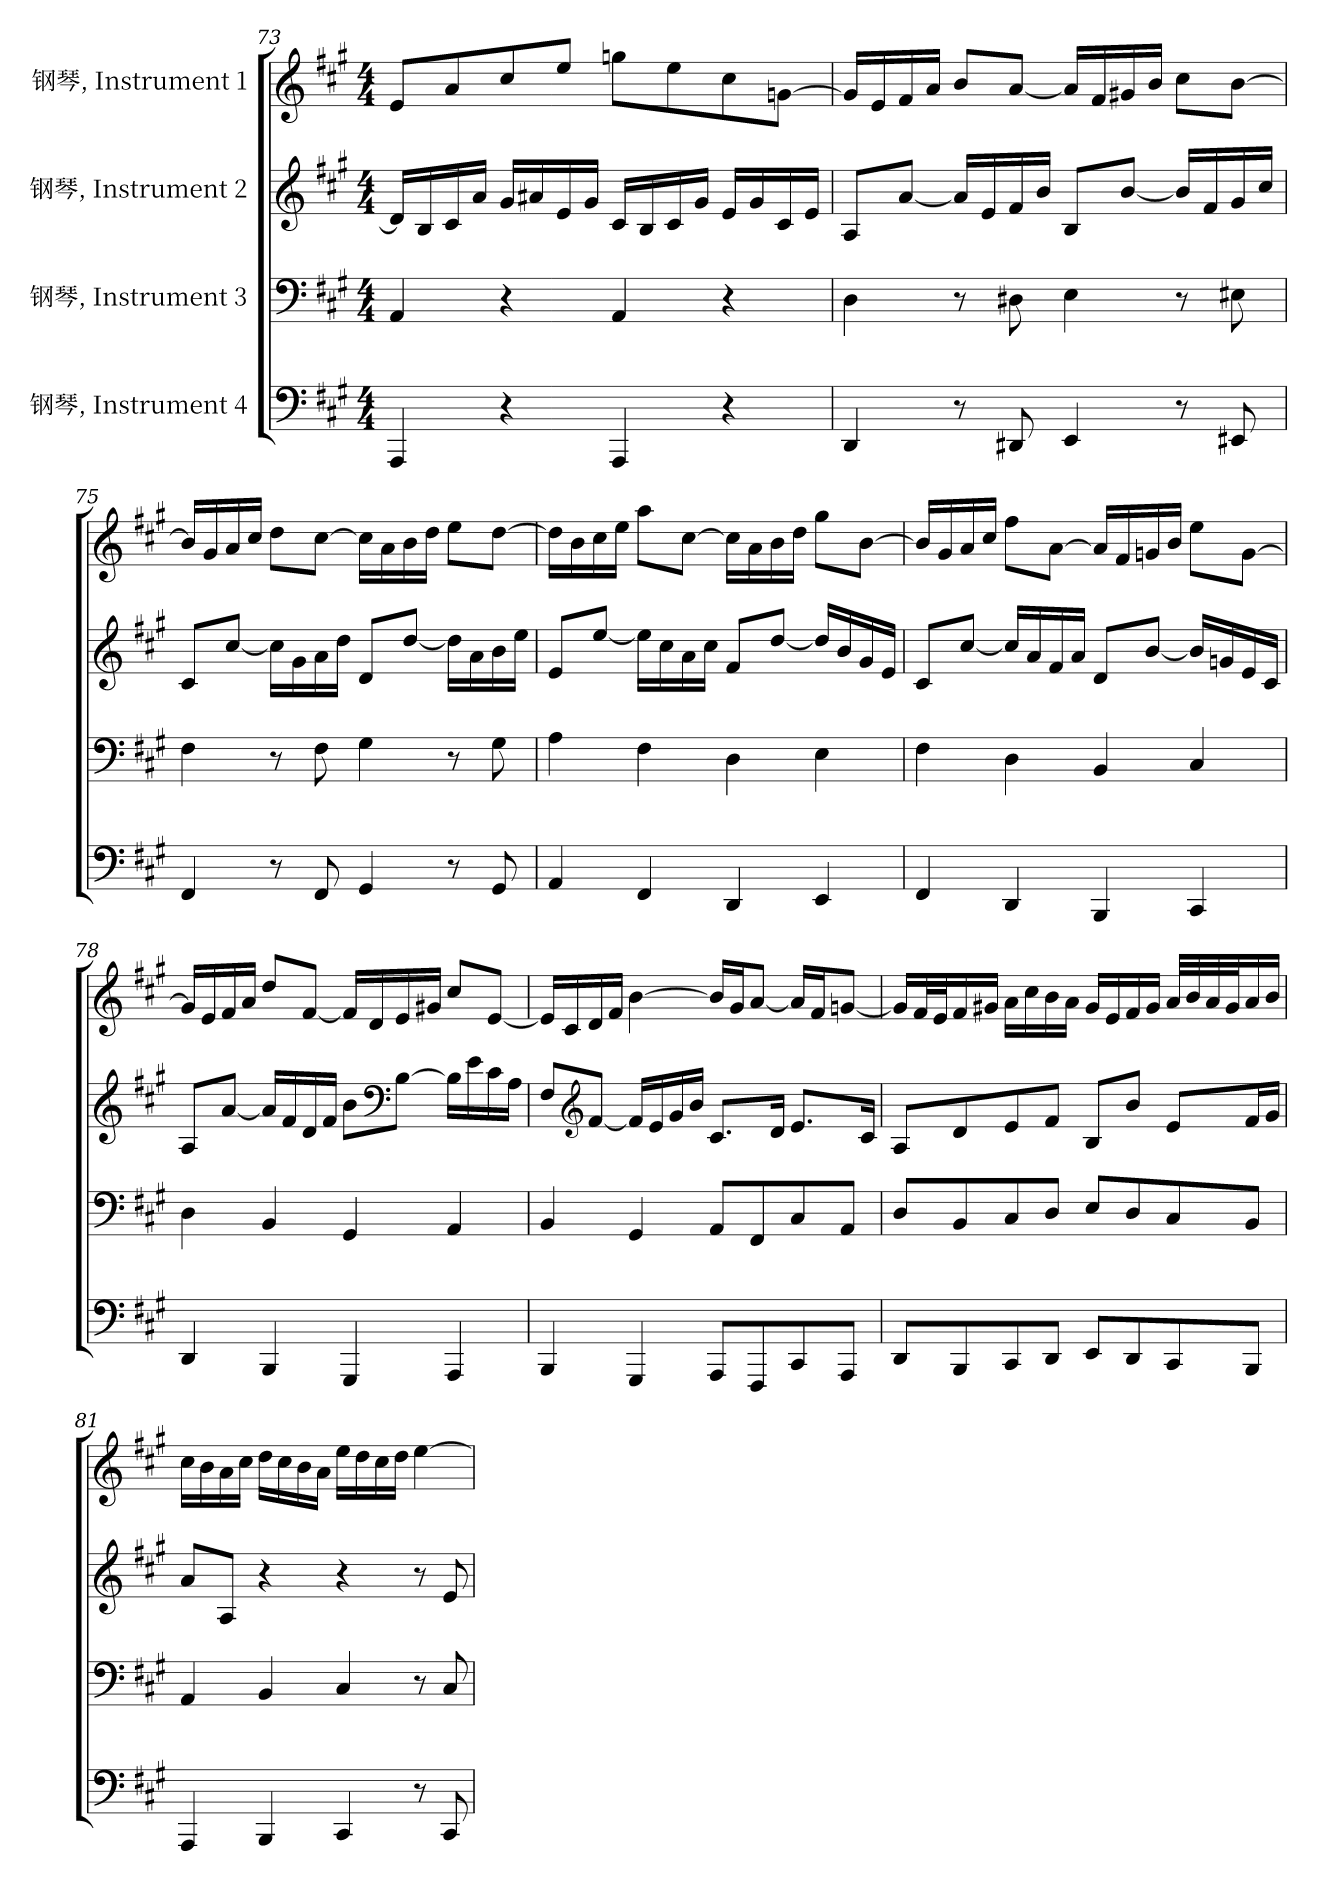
**kern	**kern	**kern	**kern
*part4	*part3	*part2	*part1
*staff4	*staff3	*staff2	*staff1
*I"钢琴, Instrument 4	*I"钢琴, Instrument 3	*I"钢琴, Instrument 2	*I"钢琴, Instrument 1
*clefF4	*clefF4	*clefG2	*clefG2
*k[f#c#g#]	*k[f#c#g#]	*k[f#c#g#]	*k[f#c#g#]
*M4/4	*M4/4	*M4/4	*M4/4
=73	=73	=73	=73
4AAA/	4AA/	16d/LL]	8e/L
.	.	16B/	.
.	.	16c#/	8a/
.	.	16a/JJ	.
4r	4r	16g#/LL	8cc#/
.	.	16a#X/	.
.	.	16e/	8ee/J
.	.	16g#/JJ	.
4AAA/	4AA/	16c#/LL	8ggn\L
.	.	16B/	.
.	.	16c#/	8ee\
.	.	16g#/JJ	.
4r	4r	16e/LL	8cc#\
.	.	16g#/	.
.	.	16c#/	[8gn\J
.	.	16e/JJ	.
!!LO:PB:g=z
=74	=74	=74	=74
4DD/	4D\	8A/L	16g/LL]
.	.	.	16e/
.	.	[8a/J	16f#/
.	.	.	16a/JJ
8r	8r	16a/LL]	8b/L
.	.	16e/	.
8DD#X/	8D#X\	16f#/	[8a/J
.	.	16b/JJ	.
4EE/	4E\	8B/L	16a/LL]
.	.	.	16f#/
.	.	[8b/J	16g#X/
.	.	.	16b/JJ
8r	8r	16b/LL]	8cc#\L
.	.	16f#/	.
8EE#X/	8E#X\	16g#/	[8b\J
.	.	16cc#/JJ	.
=75	=75	=75	=75
4FF#/	4F#\	8c#/L	16b/LL]
.	.	.	16g#/
.	.	[8cc#/J	16a/
.	.	.	16cc#/JJ
8r	8r	16cc#\LL]	8dd\L
.	.	16g#\	.
8FF#/	8F#\	16a\	[8cc#\J
.	.	16dd\JJ	.
4GG#/	4G#\	8d/L	16cc#\LL]
.	.	.	16a\
.	.	[8dd/J	16b\
.	.	.	16dd\JJ
8r	8r	16dd\LL]	8ee\L
.	.	16a\	.
8GG#/	8G#\	16b\	[8dd\J
.	.	16ee\JJ	.
!!LO:LB:g=z
=76	=76	=76	=76
4AA/	4A\	8e/L	16dd\LL]
.	.	.	16b\
.	.	[8ee/J	16cc#\
.	.	.	16ee\JJ
4FF#/	4F#\	16ee\LL]	8aa\L
.	.	16cc#\	.
.	.	16a\	[8cc#\J
.	.	16cc#\JJ	.
4DD/	4D\	8f#/L	16cc#\LL]
.	.	.	16a\
.	.	[8dd/J	16b\
.	.	.	16dd\JJ
4EE/	4E\	16dd/LL]	8gg#\L
.	.	16b/	.
.	.	16g#/	[8b\J
.	.	16e/JJ	.
=77	=77	=77	=77
4FF#/	4F#\	8c#/L	16b/LL]
.	.	.	16g#/
.	.	[8cc#/J	16a/
.	.	.	16cc#/JJ
4DD/	4D\	16cc#/LL]	8ff#\L
.	.	16a/	.
.	.	16f#/	[8a\J
.	.	16a/JJ	.
4BBB/	4BB/	8d/L	16a/LL]
.	.	.	16f#/
.	.	[8b/J	16gn/
.	.	.	16b/JJ
4CC#/	4C#/	16b/LL]	8ee\L
.	.	16gn/	.
.	.	16e/	[8g\J
.	.	16c#/JJ	.
!!LO:LB:g=z
=78	=78	=78	=78
4DD/	4D\	8A/L	16g/LL]
.	.	.	16e/
.	.	[8a/J	16f#/
.	.	.	16a/JJ
4BBB/	4BB/	16a/LL]	8dd/L
.	.	16f#/	.
.	.	16d/	[8f#/J
.	.	16f#/JJ	.
4GGG#/	4GG#/	8b\L	16f#/LL]
.	.	.	16d/
*	*	*clefF4	*
.	.	[8B\J	16e/
.	.	.	16g#X/JJ
4AAA/	4AA/	16B\LL]	8cc#/L
.	.	16e\	.
.	.	16c#\	[8e/J
.	.	16A\JJ	.
=79	=79	=79	=79
4BBB/	4BB/	8F#/L	16e/LL]
.	.	.	16c#/
*	*	*clefG2	*
.	.	[8f#/J	16d/
.	.	.	16f#/JJ
4GGG#/	4GG#/	16f#/LL]	[4b\
.	.	16e/	.
.	.	16g#/	.
.	.	16b/JJ	.
8AAA/L	8AA/L	8.c#/L	16b/LL]
.	.	.	16g#/J
8FFF#/	8FF#/	.	[8a/J
.	.	16d/Jk	.
8CC#/	8C#/	8.e/L	16a/LL]
.	.	.	16f#/J
8AAA/J	8AA/J	.	[8gn/J
.	.	16c#/Jk	.
!!LO:PB:g=z
=80	=80	=80	=80
8DD/L	8D/L	8A/L	16g/LL]
.	.	.	32f#/L
.	.	.	32e/J
8BBB/	8BB/	8d/	16f#/
.	.	.	16g#X/JJ
8CC#/	8C#/	8e/	16a\LL
.	.	.	16cc#\
8DD/J	8D/J	8f#/J	16b\
.	.	.	16a\JJ
8EE/L	8E/L	8B/L	16g#/LL
.	.	.	16e/
8DD/	8D/	8b/J	16f#/
.	.	.	16g#/JJ
8CC#/	8C#/	8e/L	32a/LLL
.	.	.	32b/
.	.	.	32a/
.	.	.	32g#/J
8BBB/J	8BB/J	16f#/L	16a/
.	.	16g#/JJ	16b/JJ
=81	=81	=81	=81
4AAA/	4AA/	8a/L	16cc#\LL
.	.	.	16b\
.	.	8A/J	16a\
.	.	.	16cc#\JJ
4BBB/	4BB/	4r	16dd\LL
.	.	.	16cc#\
.	.	.	16b\
.	.	.	16a\JJ
4CC#/	4C#/	4r	16ee\LL
.	.	.	16dd\
.	.	.	16cc#\
.	.	.	16dd\JJ
8r	8r	8r	[4ee\
8CC#/	8C#/	8e/	.
=	=	=	=
*-	*-	*-	*-
